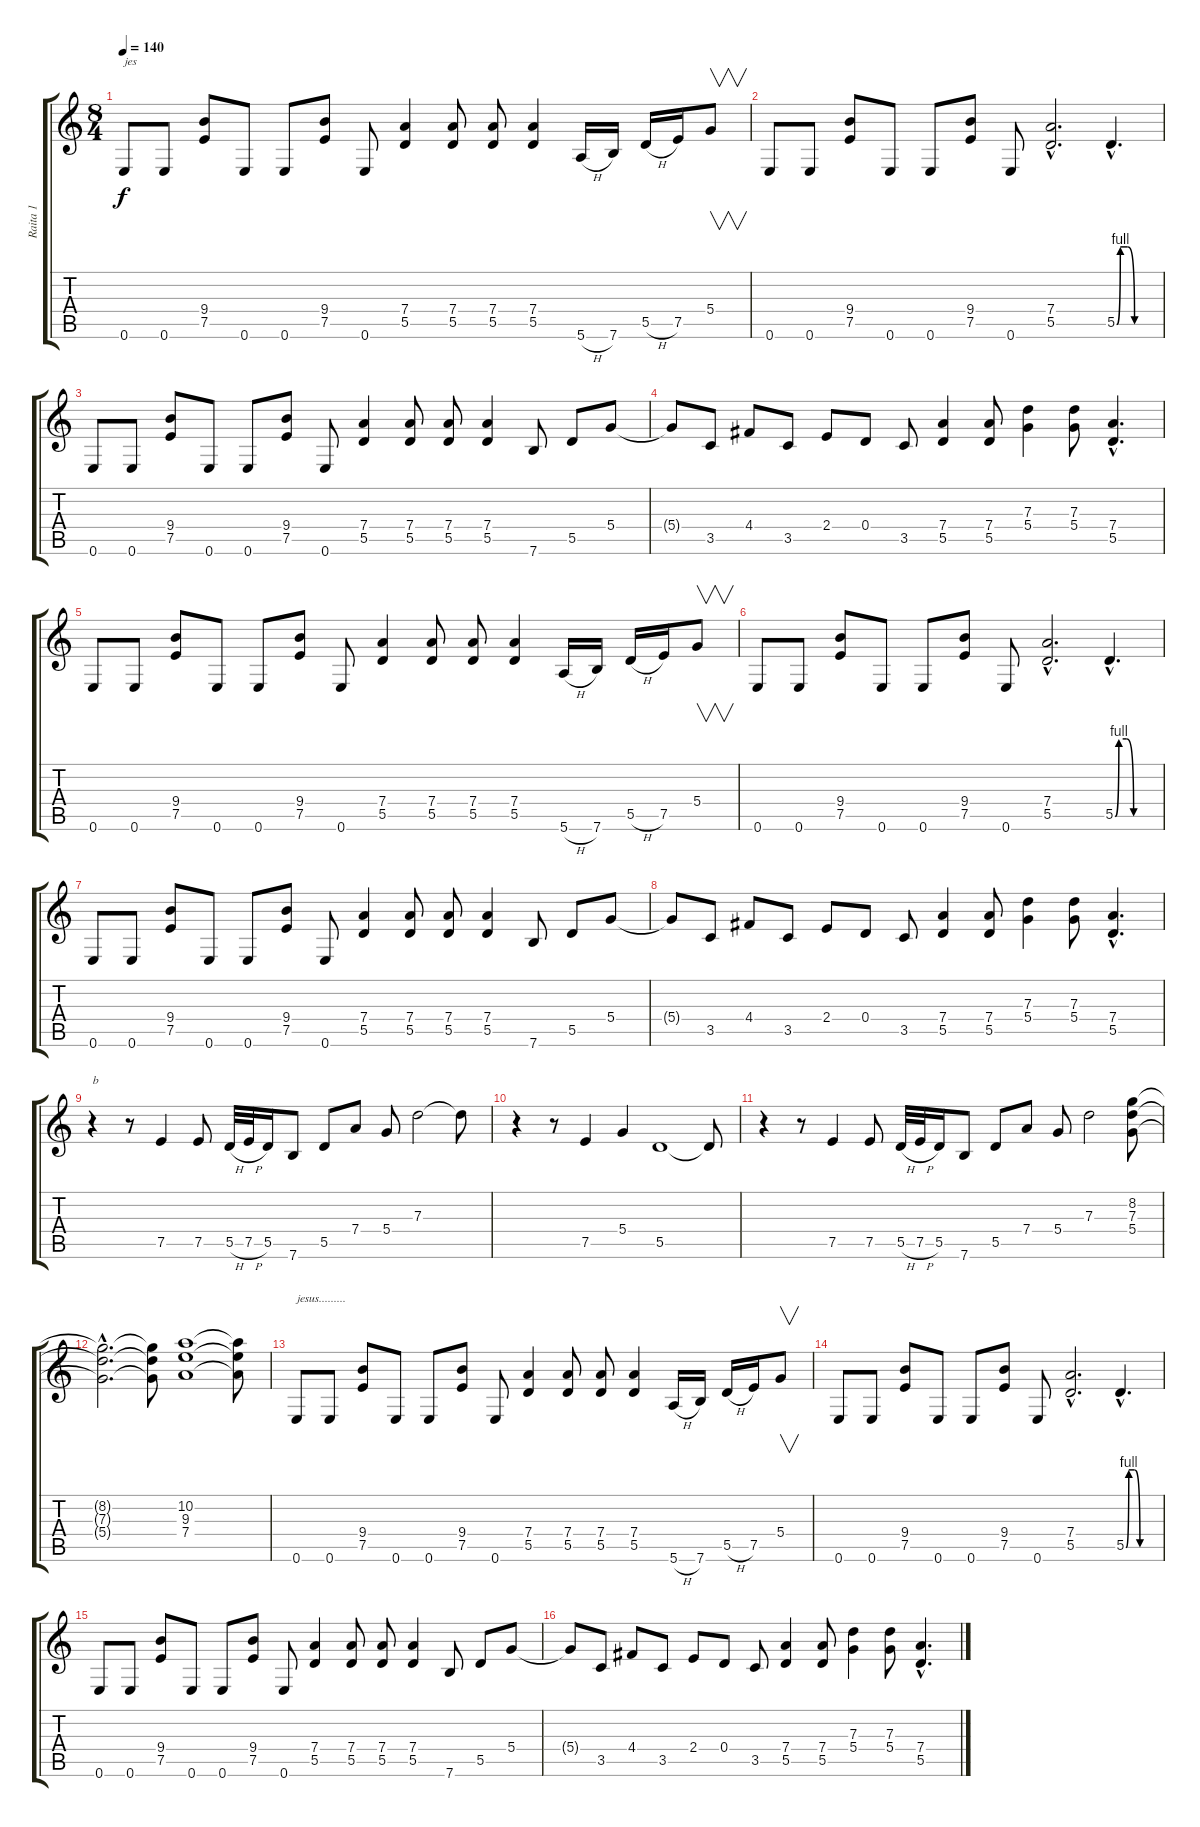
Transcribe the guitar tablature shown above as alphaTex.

\track ("Raita 1" "Raita 1") {instrument overdrivenguitar}
\staff {score tabs}
\tuning (E4 B3 G3 D3 A2 E2) {hide}
\ts (8 4)
\tempo 140
\clef g2
\ks c
0.6.8{txt "jes" dy f} 0.6.8 (9.4 7.5).8 0.6.8 0.6.8 (9.4 7.5).8 0.6.8 (7.4 5.5).4 (7.4 5.5).8 (7.4 5.5).8 (7.4 5.5).4 5.6{h}.16 7.6.16 5.5{h}.16 7.5.16 5.4.8{v} |
0.6.8 0.6.8 (9.4 7.5).8 0.6.8 0.6.8 (9.4 7.5).8 0.6.8 (7.4{hac} 5.5{hac}).2{d} 5.5{be (custom 0 0 5 4 15 4 25 0 35 0 45 0 60 0) hac}.4{d} |
0.6.8 0.6.8 (9.4 7.5).8 0.6.8 0.6.8 (9.4 7.5).8 0.6.8 (7.4 5.5).4 (7.4 5.5).8 (7.4 5.5).8 (7.4 5.5).4 7.6.8 5.5.8 5.4.8 |
5.4{t}.8 3.5.8 4.4.8 3.5.8 2.4.8 0.4.8 3.5.8 (7.4 5.5).4 (7.4 5.5).8 (7.3 5.4).4 (7.3 5.4).8 (7.4{hac} 5.5{hac}).4{d} |
0.6.8 0.6.8 (9.4 7.5).8 0.6.8 0.6.8 (9.4 7.5).8 0.6.8 (7.4 5.5).4 (7.4 5.5).8 (7.4 5.5).8 (7.4 5.5).4 5.6{h}.16 7.6.16 5.5{h}.16 7.5.16 5.4.8{v} |
0.6.8 0.6.8 (9.4 7.5).8 0.6.8 0.6.8 (9.4 7.5).8 0.6.8 (7.4{hac} 5.5{hac}).2{d} 5.5{be (custom 0 0 5 4 15 4 25 0 35 0 45 0 60 0) hac}.4{d} |
0.6.8 0.6.8 (9.4 7.5).8 0.6.8 0.6.8 (9.4 7.5).8 0.6.8 (7.4 5.5).4 (7.4 5.5).8 (7.4 5.5).8 (7.4 5.5).4 7.6.8 5.5.8 5.4.8 |
5.4{t}.8 3.5.8 4.4.8 3.5.8 2.4.8 0.4.8 3.5.8 (7.4 5.5).4 (7.4 5.5).8 (7.3 5.4).4 (7.3 5.4).8 (7.4{hac} 5.5{hac}).4{d} |
r.4{txt "b"} r.8 7.5.4 7.5.8 5.5{h}.32 7.5{h}.32 5.5.16 7.6.8 5.5.8 7.4.8 5.4.8 7.3.2 7.3{t}.8 |
r.4 r.8 7.5.4 5.4.4 5.5.1 5.5{t}.8 |
r.4 r.8 7.5.4 7.5.8 5.5{h}.32 7.5{h}.32 5.5.16 7.6.8 5.5.8 7.4.8 5.4.8 7.3.2 (8.2 7.3 5.4).8 |
(8.2{hac t} 7.3{hac t} 5.4{hac t}).2{d} (8.2{t} 7.3{t} 5.4{t}).8 (10.2 9.3 7.4).1 (10.2{t} 9.3{t} 7.4{t}).8 |
0.6.8{txt "jesus........."} 0.6.8 (9.4 7.5).8 0.6.8 0.6.8 (9.4 7.5).8 0.6.8 (7.4 5.5).4 (7.4 5.5).8 (7.4 5.5).8 (7.4 5.5).4 5.6{h}.16 7.6.16 5.5{h}.16 7.5.16 5.4.8{v} |
0.6.8 0.6.8 (9.4 7.5).8 0.6.8 0.6.8 (9.4 7.5).8 0.6.8 (7.4{hac} 5.5{hac}).2{d} 5.5{be (custom 0 0 5 4 15 4 25 0 35 0 45 0 60 0) hac}.4{d} |
0.6.8 0.6.8 (9.4 7.5).8 0.6.8 0.6.8 (9.4 7.5).8 0.6.8 (7.4 5.5).4 (7.4 5.5).8 (7.4 5.5).8 (7.4 5.5).4 7.6.8 5.5.8 5.4.8 |
5.4{t}.8 3.5.8 4.4.8 3.5.8 2.4.8 0.4.8 3.5.8 (7.4 5.5).4 (7.4 5.5).8 (7.3 5.4).4 (7.3 5.4).8 (7.4{hac} 5.5{hac}).4{d}
